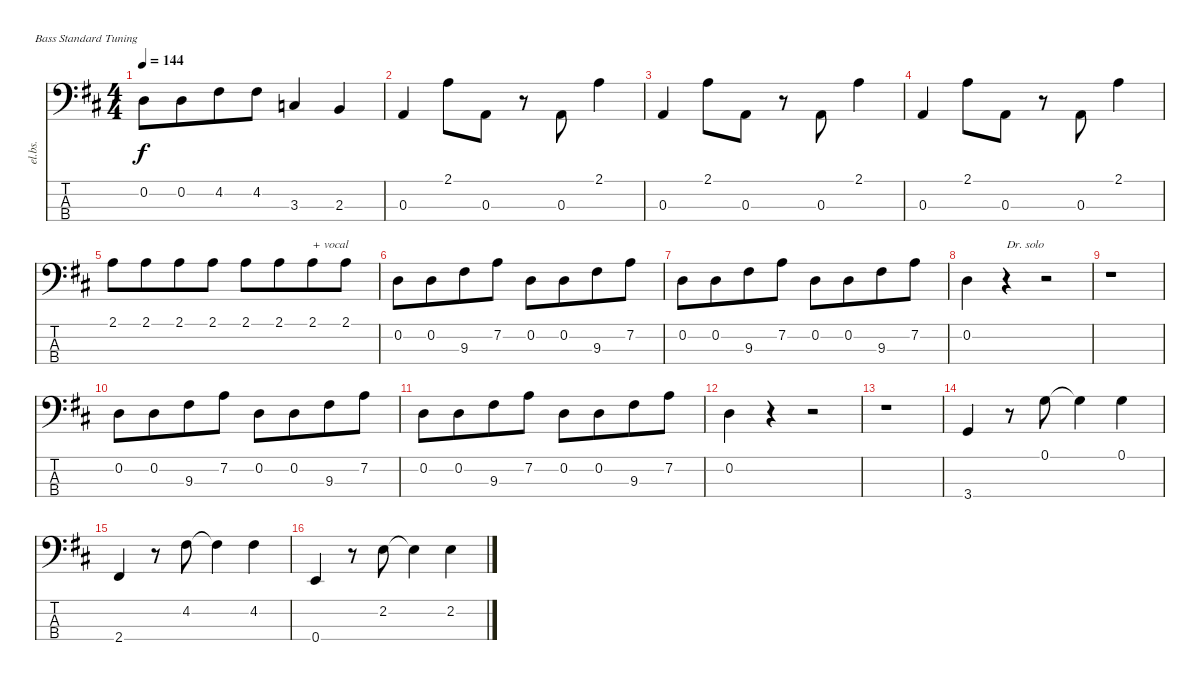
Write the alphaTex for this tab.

\defaultSystemsLayout 4
\bracketExtendMode nobrackets
\track ("Electric Bass" "el.bs.") {defaultSystemsLayout 6 multiBarRest instrument electricbassfinger}
\staff {score tabs}
\tuning (G2 D2 A1 E1)
\ts (4 4)
\tempo 144
\clef f4
\ks d
0.2{acc forcenatural}.8{dy f beam Down beam merge} 0.2{acc forcenatural}.8{beam Down beam merge} 4.2{acc #}.8{beam Down beam merge} 4.2{acc #}.8{beam Down} 3.3{acc forcenatural}.4{beam Up} 2.3{acc forcenatural}.4{beam Up} |
0.3{acc forcenatural}.4{beam Up} 2.1{acc forcenatural}.8{beam Down} 0.3{acc forcenatural}.8{beam Down} r.8{beam Down} 0.3{acc forcenatural}.8{beam Up} 2.1{acc forcenatural}.4{beam Down} |
0.3{acc forcenatural}.4{beam Up} 2.1{acc forcenatural}.8{beam Down} 0.3{acc forcenatural}.8{beam Down} r.8{beam Down} 0.3{acc forcenatural}.8{beam Up} 2.1{acc forcenatural}.4{beam Down} |
0.3{acc forcenatural}.4{beam Up} 2.1{acc forcenatural}.8{beam Down} 0.3{acc forcenatural}.8{beam Down} r.8{beam Down} 0.3{acc forcenatural}.8{beam Up} 2.1{acc forcenatural}.4{beam Down} |
2.1{acc forcenatural}.8{beam Down beam merge} 2.1{acc forcenatural}.8{beam Down beam merge} 2.1{acc forcenatural}.8{beam Down beam merge} 2.1{acc forcenatural}.8{beam Down} 2.1{acc forcenatural}.8{beam Down beam merge} 2.1{acc forcenatural}.8{beam Down beam merge} 2.1{acc forcenatural}.8{txt "+ vocal" beam Down beam merge} 2.1{acc forcenatural}.8{beam Down} |
0.2{acc forcenatural}.8{beam Down beam merge} 0.2{acc forcenatural}.8{beam Down beam merge} 9.3{acc #}.8{beam Down beam merge} 7.2{acc forcenatural}.8{beam Down} 0.2{acc forcenatural}.8{beam Down beam merge} 0.2{acc forcenatural}.8{beam Down beam merge} 9.3{acc #}.8{beam Down beam merge} 7.2{acc forcenatural}.8{beam Down} |
0.2{acc forcenatural}.8{beam Down beam merge} 0.2{acc forcenatural}.8{beam Down beam merge} 9.3{acc #}.8{beam Down beam merge} 7.2{acc forcenatural}.8{beam Down} 0.2{acc forcenatural}.8{beam Down beam merge} 0.2{acc forcenatural}.8{beam Down beam merge} 9.3{acc #}.8{beam Down beam merge} 7.2{acc forcenatural}.8{beam Down} |
0.2{acc forcenatural}.4{beam Down} r.4{txt "Dr. solo" beam Down} r.2{beam Down} |
r.1{beam Down} |
0.2{acc forcenatural}.8{beam Down beam merge} 0.2{acc forcenatural}.8{beam Down beam merge} 9.3{acc #}.8{beam Down beam merge} 7.2{acc forcenatural}.8{beam Down} 0.2{acc forcenatural}.8{beam Down beam merge} 0.2{acc forcenatural}.8{beam Down beam merge} 9.3{acc #}.8{beam Down beam merge} 7.2{acc forcenatural}.8{beam Down} |
0.2{acc forcenatural}.8{beam Down beam merge} 0.2{acc forcenatural}.8{beam Down beam merge} 9.3{acc #}.8{beam Down beam merge} 7.2{acc forcenatural}.8{beam Down} 0.2{acc forcenatural}.8{beam Down beam merge} 0.2{acc forcenatural}.8{beam Down beam merge} 9.3{acc #}.8{beam Down beam merge} 7.2{acc forcenatural}.8{beam Down} |
0.2{acc forcenatural}.4{beam Down} r.4{beam Down} r.2{beam Down} |
r.1{beam Down} |
3.4{acc forcenatural}.4{beam Up} r.8{beam Down} 0.1{acc forcenatural}.8{beam Down} 0.1{t acc forcenatural}.4{beam Down} 0.1{acc forcenatural}.4{beam Down} |
2.4{acc #}.4{beam Up} r.8{beam Down} 4.2{acc #}.8{beam Down} 4.2{t acc #}.4{beam Down} 4.2{acc #}.4{beam Down} |
0.4{acc forcenatural}.4{beam Up} r.8{beam Down} 2.2{acc forcenatural}.8{beam Down} 2.2{t acc forcenatural}.4{beam Down} 2.2{acc forcenatural}.4{beam Down}
